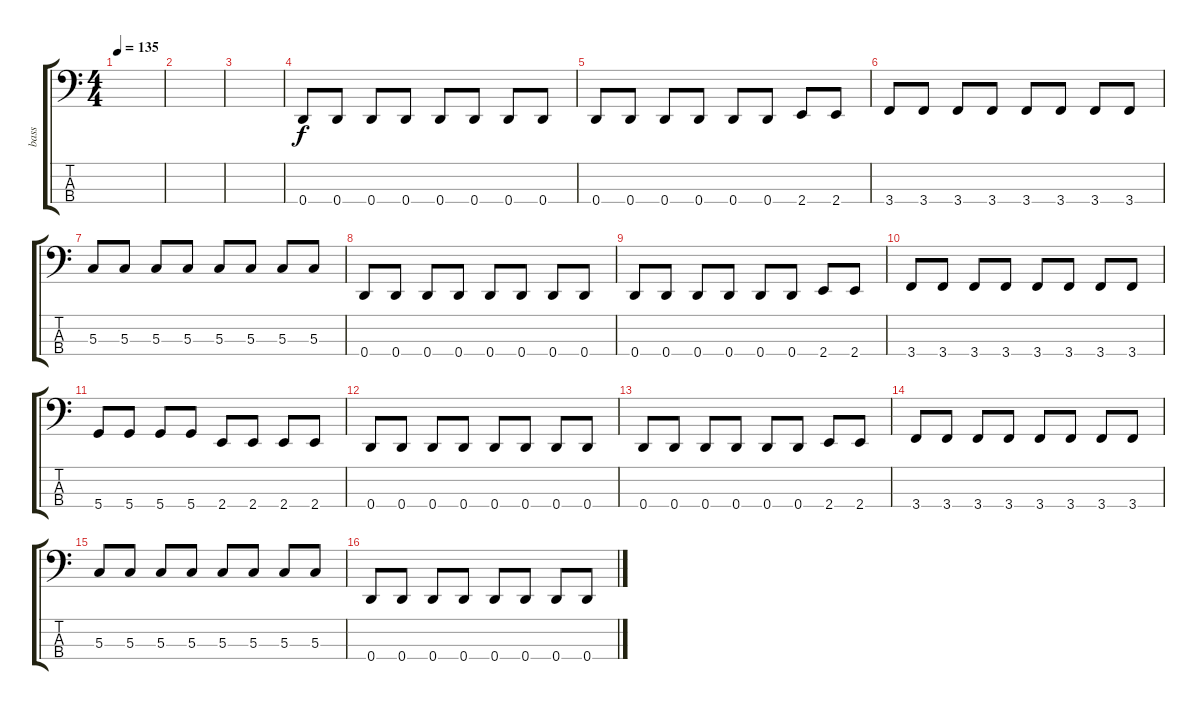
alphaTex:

\track ("bass" "bass") {instrument electricbassfinger}
\staff {score tabs}
\tuning (F2 C2 G1 D1) {hide}
\ts (4 4)
\tempo 135
\clef f4
\ks c
|
|
|
0.4.8 0.4.8 0.4.8 0.4.8 0.4.8 0.4.8 0.4.8 0.4.8 |
0.4.8 0.4.8 0.4.8 0.4.8 0.4.8 0.4.8 2.4.8 2.4.8 |
3.4.8 3.4.8 3.4.8 3.4.8 3.4.8 3.4.8 3.4.8 3.4.8 |
5.3.8 5.3.8 5.3.8 5.3.8 5.3.8 5.3.8 5.3.8 5.3.8 |
0.4.8 0.4.8 0.4.8 0.4.8 0.4.8 0.4.8 0.4.8 0.4.8 |
0.4.8 0.4.8 0.4.8 0.4.8 0.4.8 0.4.8 2.4.8 2.4.8 |
3.4.8 3.4.8 3.4.8 3.4.8 3.4.8 3.4.8 3.4.8 3.4.8 |
5.4.8 5.4.8 5.4.8 5.4.8 2.4.8 2.4.8 2.4.8 2.4.8 |
0.4.8 0.4.8 0.4.8 0.4.8 0.4.8 0.4.8 0.4.8 0.4.8 |
0.4.8 0.4.8 0.4.8 0.4.8 0.4.8 0.4.8 2.4.8 2.4.8 |
3.4.8 3.4.8 3.4.8 3.4.8 3.4.8 3.4.8 3.4.8 3.4.8 |
5.3.8 5.3.8 5.3.8 5.3.8 5.3.8 5.3.8 5.3.8 5.3.8 |
0.4.8 0.4.8 0.4.8 0.4.8 0.4.8 0.4.8 0.4.8 0.4.8
